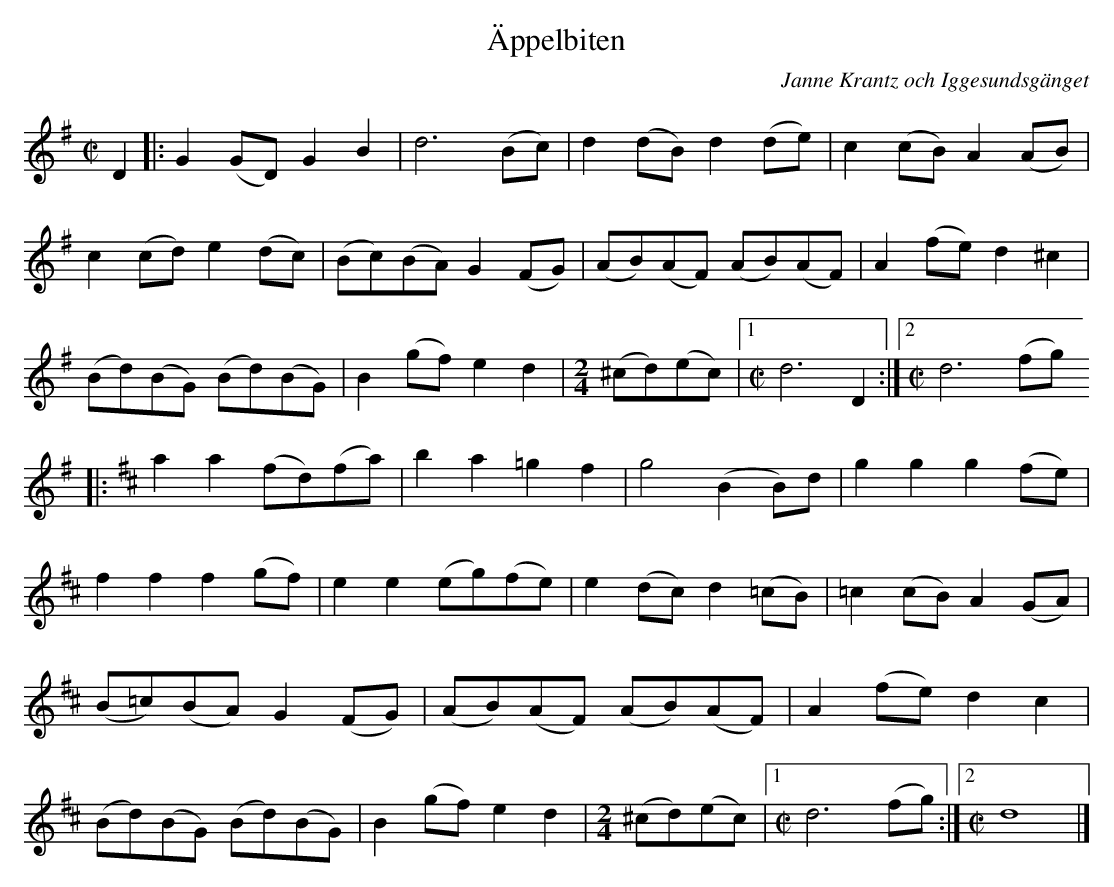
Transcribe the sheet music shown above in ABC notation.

X:1
T:Äppelbiten
C:Janne Krantz och Iggesundsgänget
M:C|
L:1/(
K:G
D2 |: G2(GD) G2B2 | d6     (Bc) | d2(dB) d2(de) | c2(cB) A2(AB) |
c2(cd) e2(dc) | (Bc)(BA) G2(FG) | (AB)(AF) (AB)(AF) | A2(fe) d2^c2 |
(Bd)(BG) (Bd)(BG) | B2(gf) e2d2 | [M:2/4] (^cd)(ec) |1 [M:C|] d6 D2 :|2 [M:C|] d6 (fg)
K:D
|: a2a2 (fd)(fa) | b2a2=g2f2 | g4 (B2B)d | g2g2 g2(fe) |
f2f2 f2(gf) | e2e2 (eg)(fe) | e2(dc) d2(=cB) | =c2(cB) A2(GA) |
(B=c)(BA) G2(FG) | (AB)(AF) (AB)(AF) | A2(fe) d2c2 |
(Bd)(BG) (Bd)(BG) | B2(gf) e2d2 | [M:2/4] (^cd)(ec) |1 [M:C|] d6 (fg) :|2 [M:C|] d8 |]
